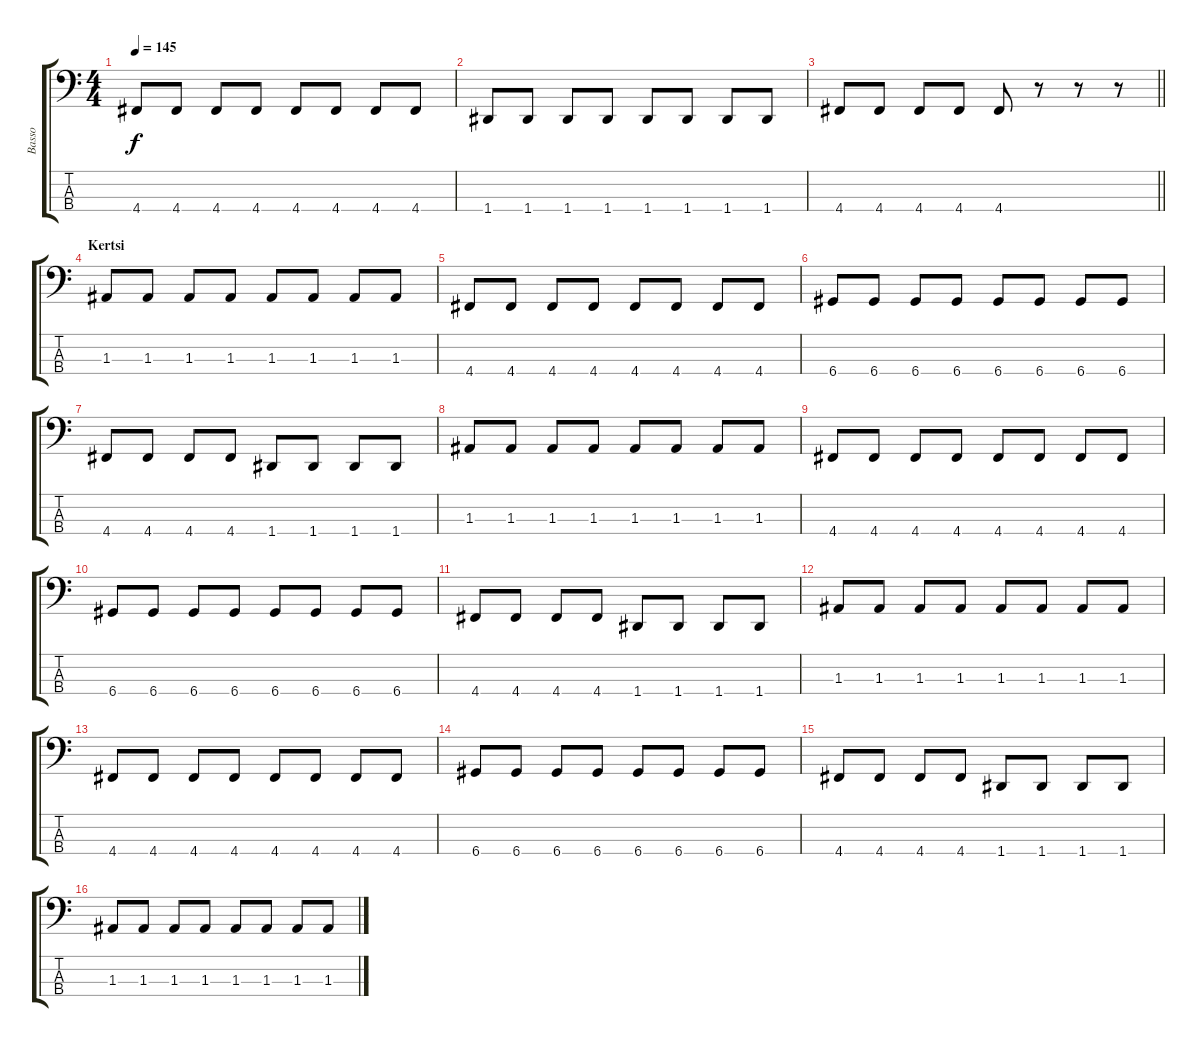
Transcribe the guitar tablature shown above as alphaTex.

\track ("Basso" "Basso") {instrument electricbassfinger}
\staff {score tabs}
\tuning (G2 D2 A1 D1) {hide}
\ts (4 4)
\tempo 145
\clef f4
\ks c
4.4.8{dy f} 4.4.8 4.4.8 4.4.8 4.4.8 4.4.8 4.4.8 4.4.8 |
1.4.8 1.4.8 1.4.8 1.4.8 1.4.8 1.4.8 1.4.8 1.4.8 |
\barLineRight lightlight
4.4.8 4.4.8 4.4.8 4.4.8 4.4.8 r.8 r.8 r.8 |
\section ("" "Kertsi")
1.3.8 1.3.8 1.3.8 1.3.8 1.3.8 1.3.8 1.3.8 1.3.8 |
4.4.8 4.4.8 4.4.8 4.4.8 4.4.8 4.4.8 4.4.8 4.4.8 |
6.4.8 6.4.8 6.4.8 6.4.8 6.4.8 6.4.8 6.4.8 6.4.8 |
4.4.8 4.4.8 4.4.8 4.4.8 1.4.8 1.4.8 1.4.8 1.4.8 |
1.3.8 1.3.8 1.3.8 1.3.8 1.3.8 1.3.8 1.3.8 1.3.8 |
4.4.8 4.4.8 4.4.8 4.4.8 4.4.8 4.4.8 4.4.8 4.4.8 |
6.4.8 6.4.8 6.4.8 6.4.8 6.4.8 6.4.8 6.4.8 6.4.8 |
4.4.8 4.4.8 4.4.8 4.4.8 1.4.8 1.4.8 1.4.8 1.4.8 |
1.3.8 1.3.8 1.3.8 1.3.8 1.3.8 1.3.8 1.3.8 1.3.8 |
4.4.8 4.4.8 4.4.8 4.4.8 4.4.8 4.4.8 4.4.8 4.4.8 |
6.4.8 6.4.8 6.4.8 6.4.8 6.4.8 6.4.8 6.4.8 6.4.8 |
4.4.8 4.4.8 4.4.8 4.4.8 1.4.8 1.4.8 1.4.8 1.4.8 |
1.3.8 1.3.8 1.3.8 1.3.8 1.3.8 1.3.8 1.3.8 1.3.8
